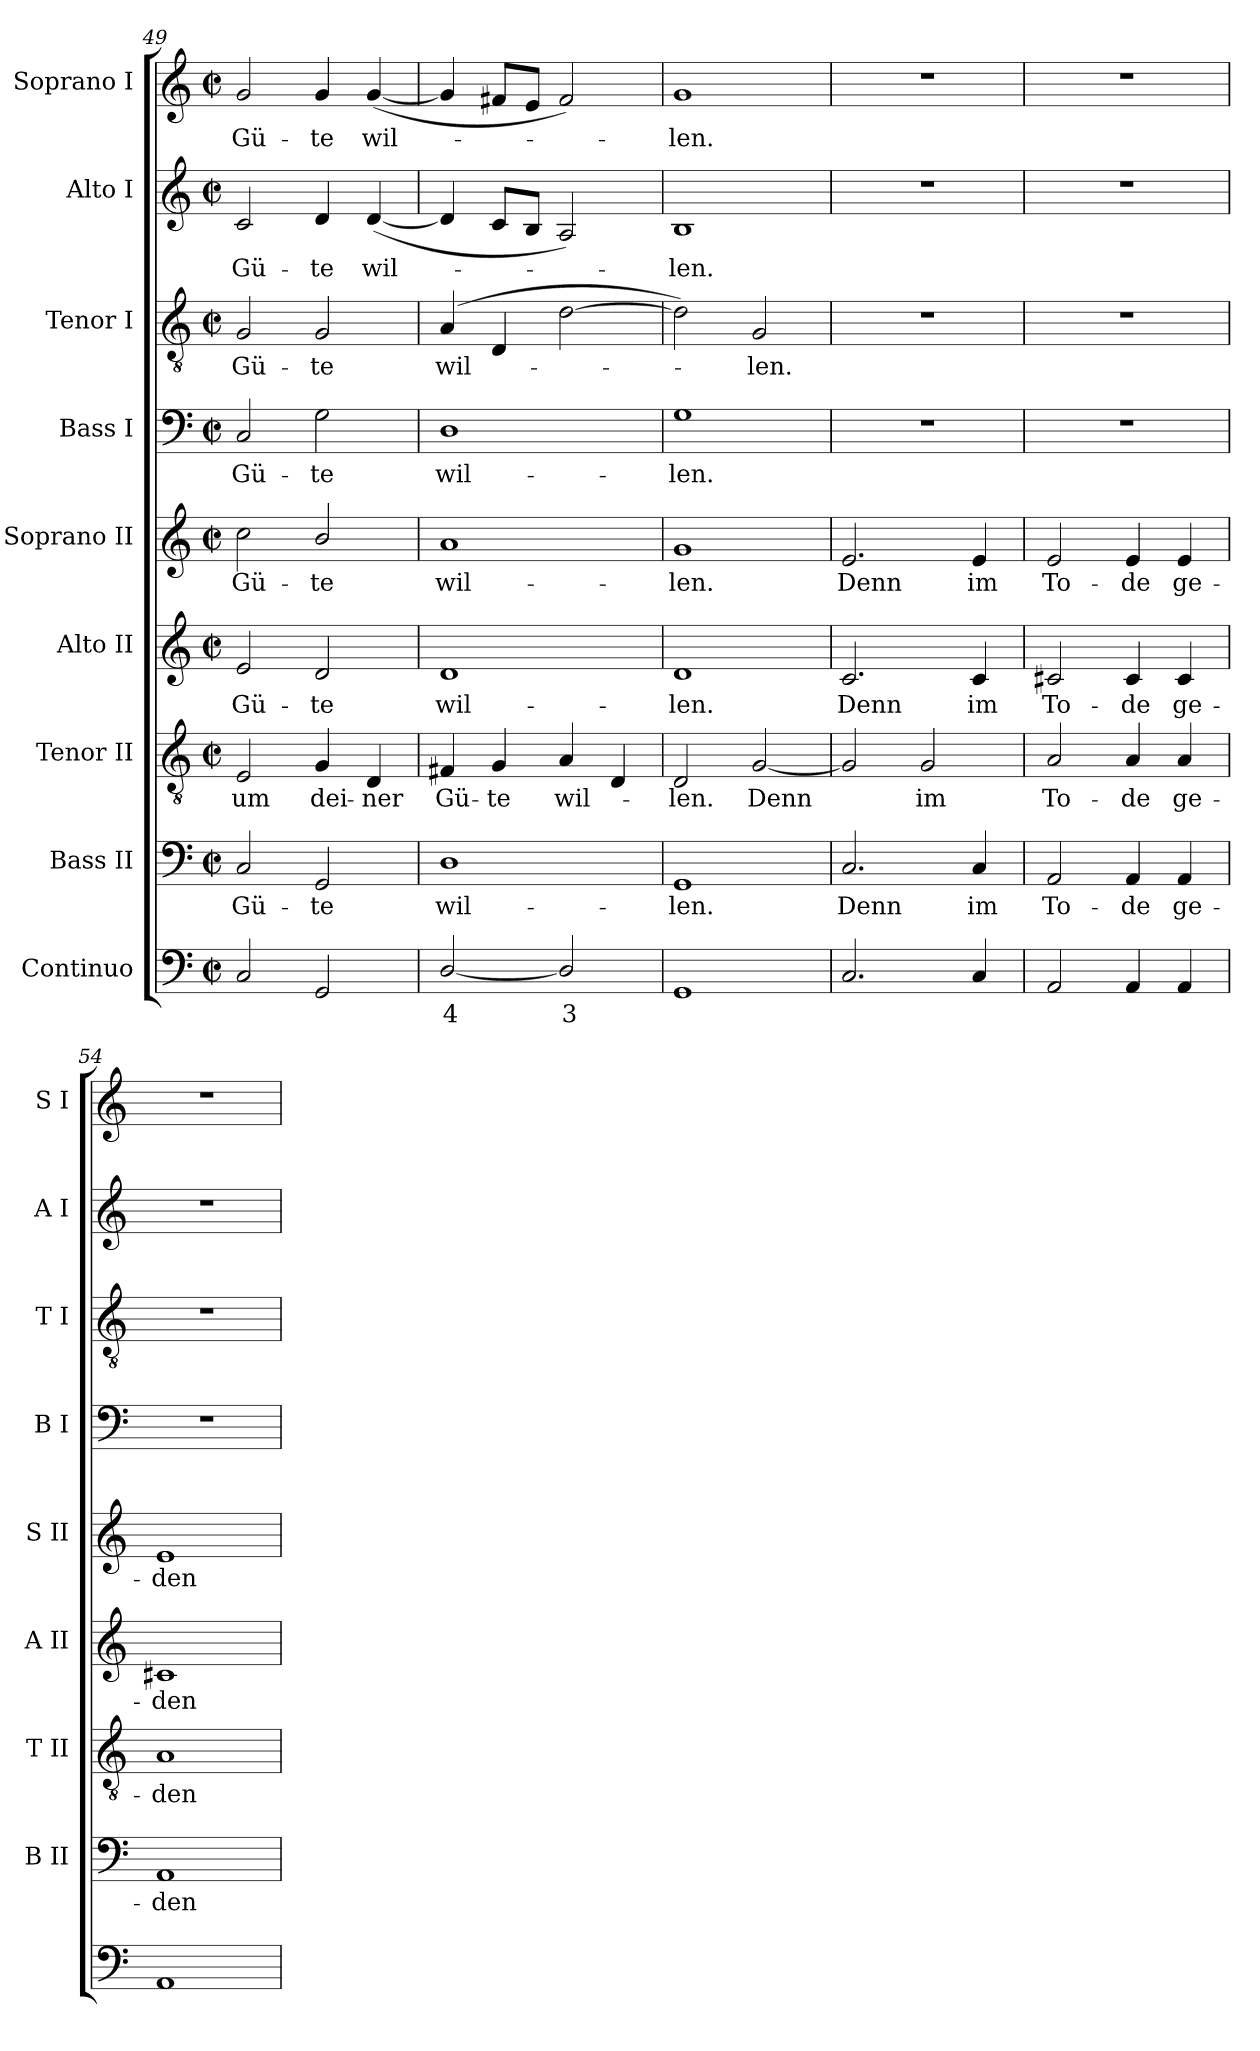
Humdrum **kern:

**kern	**text	**kern	**text	**kern	**text	**kern	**text	**kern	**text	**kern	**text	**kern	**text	**kern	**text	**kern	**text
*part9	*part9	*part8	*part8	*part7	*part7	*part6	*part6	*part5	*part5	*part4	*part4	*part3	*part3	*part2	*part2	*part1	*part1
*staff9	*staff9	*staff8	*staff8	*staff7	*staff7	*staff6	*staff6	*staff5	*staff5	*staff4	*staff4	*staff3	*staff3	*staff2	*staff2	*staff1	*staff1
*I"Continuo	*	*I"Bass II	*	*I"Tenor II	*	*I"Alto II	*	*I"Soprano II	*	*I"Bass I	*	*I"Tenor I	*	*I"Alto I	*	*I"Soprano I	*
*	*	*I'B II	*	*I'T II	*	*I'A II	*	*I'S II	*	*I'B I	*	*I'T I	*	*I'A I	*	*I'S I	*
*clefF4	*	*clefF4	*	*clefGv2	*	*clefG2	*	*clefG2	*	*clefF4	*	*clefGv2	*	*clefG2	*	*clefG2	*
*k[]	*	*k[]	*	*k[]	*	*k[]	*	*k[]	*	*k[]	*	*k[]	*	*k[]	*	*k[]	*
*C:	*	*C:	*	*C:	*	*C:	*	*C:	*	*C:	*	*C:	*	*C:	*	*C:	*
*M2/2	*	*M2/2	*	*M2/2	*	*M2/2	*	*M2/2	*	*M2/2	*	*M2/2	*	*M2/2	*	*M2/2	*
*met(c|)	*	*met(c|)	*	*met(c|)	*	*met(c|)	*	*met(c|)	*	*met(c|)	*	*met(c|)	*	*met(c|)	*	*met(c|)	*
=49	=49	=49	=49	=49	=49	=49	=49	=49	=49	=49	=49	=49	=49	=49	=49	=49	=49
!	!	!	!LO:LY:b	!	!LO:LY:b	!	!LO:LY:b	!	!LO:LY:b	!	!LO:LY:b	!	!LO:LY:b	!	!LO:LY:b	!	!LO:LY:b
2C	.	2C	Gü-	2E	um	2e	Gü-	2cc	Gü-	2C	Gü-	2G	Gü-	2c	Gü-	2g	Gü-
!	!	!	!LO:LY:b	!	!LO:LY:b	!	!LO:LY:b	!	!LO:LY:b	!	!LO:LY:b	!	!LO:LY:b	!	!LO:LY:b	!	!LO:LY:b
2GG	.	2GG	-te	4G	dei-	2d	-te	2b/	-te	2G	-te	2G	-te	4d	-te	4g	-te
!	!	!	!	!	!LO:LY:b	!	!	!	!	!	!	!	!	!	!LO:LY:b	!	!LO:LY:b
.	.	.	.	4D	-ner	.	.	.	.	.	.	.	.	(<[4d	wil-	(<[4g	wil-
=50	=50	=50	=50	=50	=50	=50	=50	=50	=50	=50	=50	=50	=50	=50	=50	=50	=50
!	!LO:LY:b	!	!LO:LY:b	!	!LO:LY:b	!	!LO:LY:b	!	!LO:LY:b	!	!LO:LY:b	!	!LO:LY:b	!	!	!	!
[2D/	4	1D	wil-	4F#X	Gü-	1d	wil-	1a	wil-	1D	wil-	(>4A	wil-	4d]	.	4g]	.
!	!	!	!	!	!LO:LY:b	!	!	!	!	!	!	!	!	!	!	!	!
.	.	.	.	4G	-te	.	.	.	.	.	.	4D	.	8cL	.	8f#XL	.
.	.	.	.	.	.	.	.	.	.	.	.	.	.	8BJ	.	8eJ	.
!	!LO:LY:b	!	!	!	!LO:LY:b	!	!	!	!	!	!	!	!	!	!	!	!
2D/]	3	.	.	4A	wil-	.	.	.	.	.	.	[2d	.	2A)	.	2f#)	.
.	.	.	.	4D	.	.	.	.	.	.	.	.	.	.	.	.	.
=51	=51	=51	=51	=51	=51	=51	=51	=51	=51	=51	=51	=51	=51	=51	=51	=51	=51
!	!	!	!LO:LY:b	!	!LO:LY:b	!	!LO:LY:b	!	!LO:LY:b	!	!LO:LY:b	!	!	!	!LO:LY:b	!	!LO:LY:b
1GG	.	1GG	-len.	2D	-len.	1d	-len.	1g	-len.	1G	-len.	2d])	.	1B	len.	1g	len.
!	!	!	!	!	!LO:LY:b	!	!	!	!	!	!	!	!LO:LY:b	!	!	!	!
.	.	.	.	[2G	Denn	.	.	.	.	.	.	2G	len.	.	.	.	.
=52	=52	=52	=52	=52	=52	=52	=52	=52	=52	=52	=52	=52	=52	=52	=52	=52	=52
!	!	!	!LO:LY:b	!	!	!	!LO:LY:b	!	!LO:LY:b	!	!	!	!	!	!	!	!
2.C	.	2.C	Denn	2G]	.	2.c	Denn	2.e	Denn	1r	.	1r	.	1r	.	1r	.
!	!	!	!	!	!LO:LY:b	!	!	!	!	!	!	!	!	!	!	!	!
.	.	.	.	2G	im	.	.	.	.	.	.	.	.	.	.	.	.
!	!	!	!LO:LY:b	!	!	!	!LO:LY:b	!	!LO:LY:b	!	!	!	!	!	!	!	!
4C	.	4C	im	.	.	4c	im	4e	im	.	.	.	.	.	.	.	.
=53	=53	=53	=53	=53	=53	=53	=53	=53	=53	=53	=53	=53	=53	=53	=53	=53	=53
!	!	!	!LO:LY:b	!	!LO:LY:b	!	!LO:LY:b	!	!LO:LY:b	!	!	!	!	!	!	!	!
2AA	.	2AA	To-	2A	To-	2c#X	To-	2e	To-	1r	.	1r	.	1r	.	1r	.
!	!	!	!LO:LY:b	!	!LO:LY:b	!	!LO:LY:b	!	!LO:LY:b	!	!	!	!	!	!	!	!
4AA	.	4AA	-de	4A	-de	4c#	-de	4e	-de	.	.	.	.	.	.	.	.
!	!	!	!LO:LY:b	!	!LO:LY:b	!	!LO:LY:b	!	!LO:LY:b	!	!	!	!	!	!	!	!
4AA	.	4AA	ge-	4A	ge-	4c#	ge-	4e	ge-	.	.	.	.	.	.	.	.
=54	=54	=54	=54	=54	=54	=54	=54	=54	=54	=54	=54	=54	=54	=54	=54	=54	=54
!	!	!	!LO:LY:b	!	!LO:LY:b	!	!LO:LY:b	!	!LO:LY:b	!	!	!	!	!	!	!	!
1AA	.	1AA	-den-	1A	-den-	1c#X	-den-	1e	-den-	1r	.	1r	.	1r	.	1r	.
=	=	=	=	=	=	=	=	=	=	=	=	=	=	=	=	=	=
*-	*-	*-	*-	*-	*-	*-	*-	*-	*-	*-	*-	*-	*-	*-	*-	*-	*-
